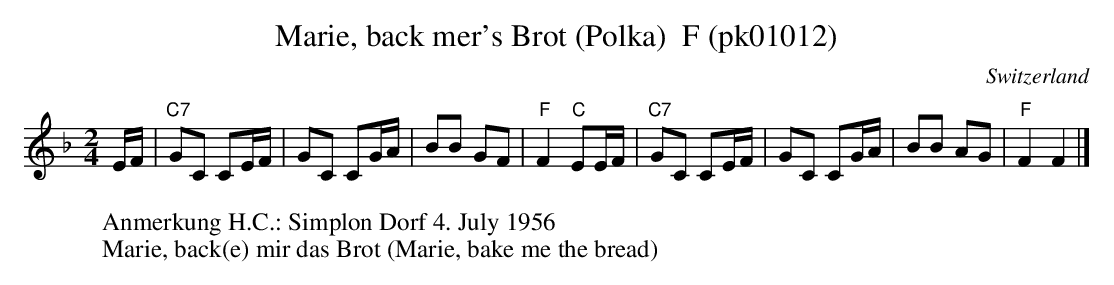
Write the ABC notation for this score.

X:1
T:Marie, back mer's Brot (Polka)  F (pk01012)
O:Switzerland
M:2/4
L:1/16
K:F %%MIDI gchordon
EF | "C7"G2C2 C2EF | G2C2 C2GA | B2B2 G2F2 | "F"F4 "C"E2EF | "C7"G2C2 C2EF | G2C2 C2GA | B2B2 A2G2 | "F"F4F4 |]
W:Anmerkung H.C.: Simplon Dorf 4. July 1956
W: Marie, back(e) mir das Brot (Marie, bake me the bread)
